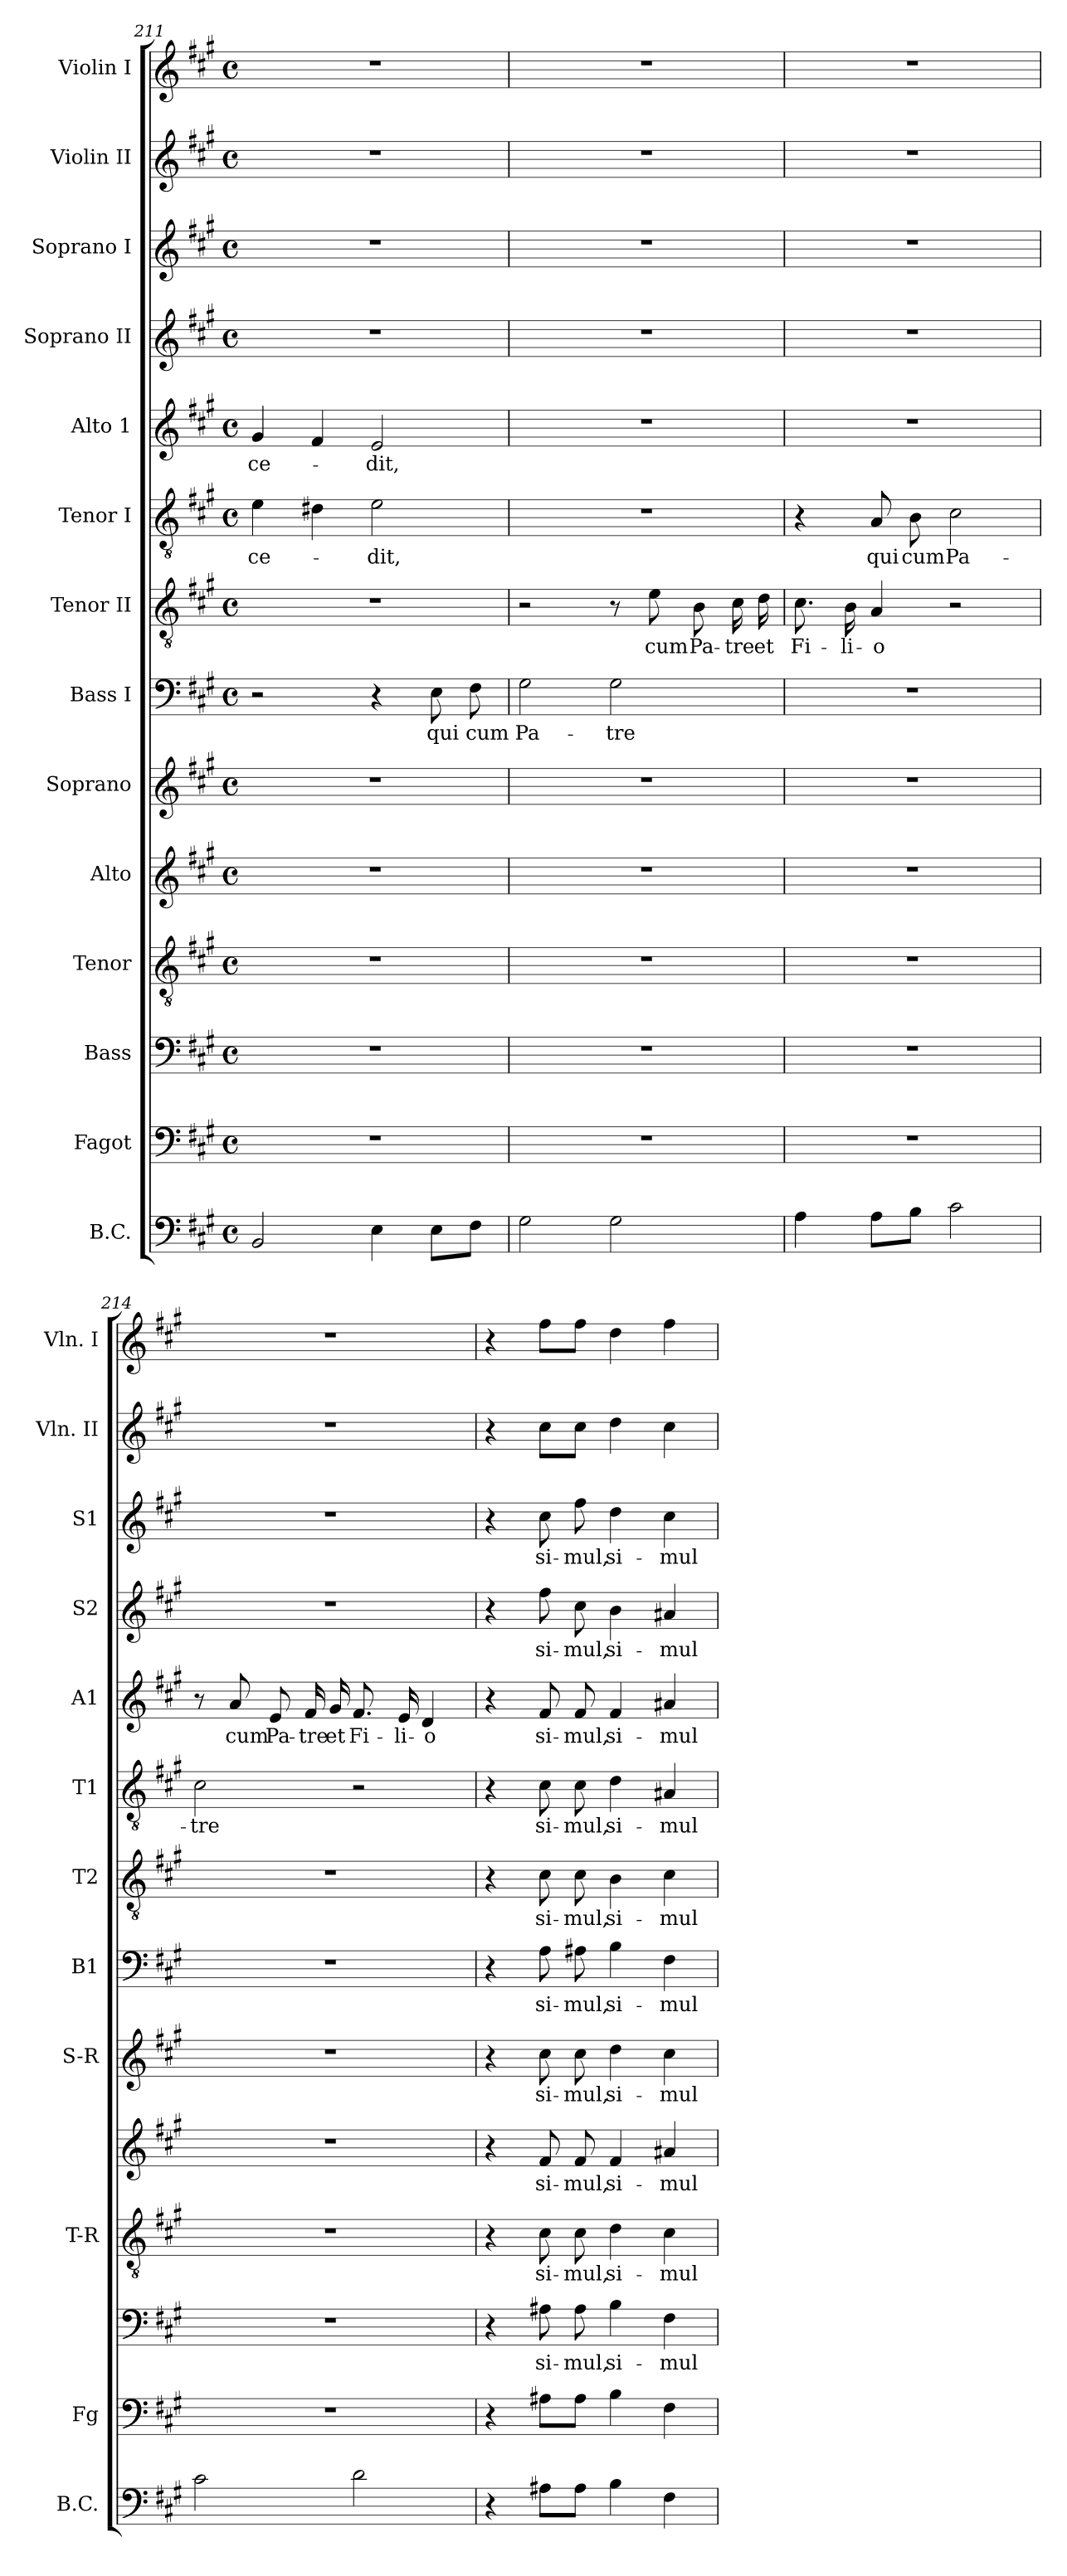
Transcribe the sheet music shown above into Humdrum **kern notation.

**kern	**kern	**kern	**text	**kern	**text	**kern	**text	**kern	**text	**kern	**text	**kern	**text	**kern	**text	**kern	**text	**kern	**text	**kern	**text	**kern	**kern
*part14	*part13	*part12	*part12	*part11	*part11	*part10	*part10	*part9	*part9	*part8	*part8	*part7	*part7	*part6	*part6	*part5	*part5	*part4	*part4	*part3	*part3	*part2	*part1
*staff14	*staff13	*staff12	*staff12	*staff11	*staff11	*staff10	*staff10	*staff9	*staff9	*staff8	*staff8	*staff7	*staff7	*staff6	*staff6	*staff5	*staff5	*staff4	*staff4	*staff3	*staff3	*staff2	*staff1
*I"B.C.	*I"Fagot	*I"Bass	*	*I"Tenor	*	*I"Alto	*	*I"Soprano	*	*I"Bass I	*	*I"Tenor II	*	*I"Tenor I	*	*I"Alto 1	*	*I"Soprano II	*	*I"Soprano I	*	*I"Violin II	*I"Violin I
*I'B.C.	*I'Fg	*	*	*I'T-R	*	*	*	*I'S-R	*	*I'B1	*	*I'T2	*	*I'T1	*	*I'A1	*	*I'S2	*	*I'S1	*	*I'Vln. II	*I'Vln. I
*clefF4	*clefF4	*clefF4	*	*clefGv2	*	*clefG2	*	*clefG2	*	*clefF4	*	*clefGv2	*	*clefGv2	*	*clefG2	*	*clefG2	*	*clefG2	*	*clefG2	*clefG2
*k[f#c#g#]	*k[f#c#g#]	*k[f#c#g#]	*	*k[f#c#g#]	*	*k[f#c#g#]	*	*k[f#c#g#]	*	*k[f#c#g#]	*	*k[f#c#g#]	*	*k[f#c#g#]	*	*k[f#c#g#]	*	*k[f#c#g#]	*	*k[f#c#g#]	*	*k[f#c#g#]	*k[f#c#g#]
*A:	*A:	*A:	*	*A:	*	*A:	*	*A:	*	*A:	*	*A:	*	*A:	*	*A:	*	*A:	*	*A:	*	*A:	*A:
*M4/4	*M4/4	*M4/4	*	*M4/4	*	*M4/4	*	*M4/4	*	*M4/4	*	*M4/4	*	*M4/4	*	*M4/4	*	*M4/4	*	*M4/4	*	*M4/4	*M4/4
*met(c)	*met(c)	*met(c)	*	*met(c)	*	*met(c)	*	*met(c)	*	*met(c)	*	*met(c)	*	*met(c)	*	*met(c)	*	*met(c)	*	*met(c)	*	*met(c)	*met(c)
=211	=211	=211	=211	=211	=211	=211	=211	=211	=211	=211	=211	=211	=211	=211	=211	=211	=211	=211	=211	=211	=211	=211	=211
!	!	!	!	!	!	!	!	!	!	!	!	!	!	!	!LO:LY:b	!	!LO:LY:b	!	!	!	!	!	!
2BB/	1r	1r	.	1r	.	1r	.	1r	.	2r	.	1r	.	4e\	-ce-	4g#/	-ce-	1r	.	1r	.	1r	1r
.	.	.	.	.	.	.	.	.	.	.	.	.	.	4d#X\	.	4f#/	.	.	.	.	.	.	.
!	!	!	!	!	!	!	!	!	!	!	!	!	!	!	!LO:LY:b	!	!LO:LY:b	!	!	!	!	!	!
4E\	.	.	.	.	.	.	.	.	.	4r	.	.	.	2e\	-dit,	2e/	-dit,	.	.	.	.	.	.
!	!	!	!	!	!	!	!	!	!	!	!LO:LY:b	!	!	!	!	!	!	!	!	!	!	!	!
8E\L	.	.	.	.	.	.	.	.	.	8E\	qui	.	.	.	.	.	.	.	.	.	.	.	.
!	!	!	!	!	!	!	!	!	!	!	!LO:LY:b	!	!	!	!	!	!	!	!	!	!	!	!
8F#\J	.	.	.	.	.	.	.	.	.	8F#\	cum	.	.	.	.	.	.	.	.	.	.	.	.
!!LO:PB:g=z
=212	=212	=212	=212	=212	=212	=212	=212	=212	=212	=212	=212	=212	=212	=212	=212	=212	=212	=212	=212	=212	=212	=212	=212
!	!	!	!	!	!	!	!	!	!	!	!LO:LY:b	!	!	!	!	!	!	!	!	!	!	!	!
2G#\	1r	1r	.	1r	.	1r	.	1r	.	2G#\	Pa-	2r	.	1r	.	1r	.	1r	.	1r	.	1r	1r
!	!	!	!	!	!	!	!	!	!	!	!LO:LY:b	!	!	!	!	!	!	!	!	!	!	!	!
2G#\	.	.	.	.	.	.	.	.	.	2G#\	-tre	8r	.	.	.	.	.	.	.	.	.	.	.
!	!	!	!	!	!	!	!	!	!	!	!	!	!LO:LY:b	!	!	!	!	!	!	!	!	!	!
.	.	.	.	.	.	.	.	.	.	.	.	8e\	cum	.	.	.	.	.	.	.	.	.	.
!	!	!	!	!	!	!	!	!	!	!	!	!	!LO:LY:b	!	!	!	!	!	!	!	!	!	!
.	.	.	.	.	.	.	.	.	.	.	.	8B\	Pa-	.	.	.	.	.	.	.	.	.	.
!	!	!	!	!	!	!	!	!	!	!	!	!	!LO:LY:b	!	!	!	!	!	!	!	!	!	!
.	.	.	.	.	.	.	.	.	.	.	.	16c#\	-tre	.	.	.	.	.	.	.	.	.	.
!	!	!	!	!	!	!	!	!	!	!	!	!	!LO:LY:b	!	!	!	!	!	!	!	!	!	!
.	.	.	.	.	.	.	.	.	.	.	.	16d\	et	.	.	.	.	.	.	.	.	.	.
=213	=213	=213	=213	=213	=213	=213	=213	=213	=213	=213	=213	=213	=213	=213	=213	=213	=213	=213	=213	=213	=213	=213	=213
!	!	!	!	!	!	!	!	!	!	!	!	!	!LO:LY:b	!	!	!	!	!	!	!	!	!	!
4A\	1r	1r	.	1r	.	1r	.	1r	.	1r	.	8.c#\	Fi-	4r	.	1r	.	1r	.	1r	.	1r	1r
!	!	!	!	!	!	!	!	!	!	!	!	!	!LO:LY:b	!	!	!	!	!	!	!	!	!	!
.	.	.	.	.	.	.	.	.	.	.	.	16B\	-li-	.	.	.	.	.	.	.	.	.	.
!	!	!	!	!	!	!	!	!	!	!	!	!	!LO:LY:b	!	!LO:LY:b	!	!	!	!	!	!	!	!
8A\L	.	.	.	.	.	.	.	.	.	.	.	4A/	-o	8A/	qui	.	.	.	.	.	.	.	.
!	!	!	!	!	!	!	!	!	!	!	!	!	!	!	!LO:LY:b	!	!	!	!	!	!	!	!
8B\J	.	.	.	.	.	.	.	.	.	.	.	.	.	8B\	cum	.	.	.	.	.	.	.	.
!	!	!	!	!	!	!	!	!	!	!	!	!	!	!	!LO:LY:b	!	!	!	!	!	!	!	!
2c#\	.	.	.	.	.	.	.	.	.	.	.	2r	.	2c#\	Pa-	.	.	.	.	.	.	.	.
=214	=214	=214	=214	=214	=214	=214	=214	=214	=214	=214	=214	=214	=214	=214	=214	=214	=214	=214	=214	=214	=214	=214	=214
!	!	!	!	!	!	!	!	!	!	!	!	!	!	!	!LO:LY:b	!	!	!	!	!	!	!	!
2c#\	1r	1r	.	1r	.	1r	.	1r	.	1r	.	1r	.	2c#\	-tre	8r	.	1r	.	1r	.	1r	1r
!	!	!	!	!	!	!	!	!	!	!	!	!	!	!	!	!	!LO:LY:b	!	!	!	!	!	!
.	.	.	.	.	.	.	.	.	.	.	.	.	.	.	.	8a/	cum	.	.	.	.	.	.
!	!	!	!	!	!	!	!	!	!	!	!	!	!	!	!	!	!LO:LY:b	!	!	!	!	!	!
.	.	.	.	.	.	.	.	.	.	.	.	.	.	.	.	8e/	Pa-	.	.	.	.	.	.
!	!	!	!	!	!	!	!	!	!	!	!	!	!	!	!	!	!LO:LY:b	!	!	!	!	!	!
.	.	.	.	.	.	.	.	.	.	.	.	.	.	.	.	16f#/	-tre	.	.	.	.	.	.
!	!	!	!	!	!	!	!	!	!	!	!	!	!	!	!	!	!LO:LY:b	!	!	!	!	!	!
.	.	.	.	.	.	.	.	.	.	.	.	.	.	.	.	16g#/	et	.	.	.	.	.	.
!	!	!	!	!	!	!	!	!	!	!	!	!	!	!	!	!	!LO:LY:b	!	!	!	!	!	!
2d\	.	.	.	.	.	.	.	.	.	.	.	.	.	2r	.	8.f#/	Fi-	.	.	.	.	.	.
!	!	!	!	!	!	!	!	!	!	!	!	!	!	!	!	!	!LO:LY:b	!	!	!	!	!	!
.	.	.	.	.	.	.	.	.	.	.	.	.	.	.	.	16e/	-li-	.	.	.	.	.	.
!	!	!	!	!	!	!	!	!	!	!	!	!	!	!	!	!	!LO:LY:b	!	!	!	!	!	!
.	.	.	.	.	.	.	.	.	.	.	.	.	.	.	.	4d/	-o	.	.	.	.	.	.
=215	=215	=215	=215	=215	=215	=215	=215	=215	=215	=215	=215	=215	=215	=215	=215	=215	=215	=215	=215	=215	=215	=215	=215
4r	4r	4r	.	4r	.	4r	.	4r	.	4r	.	4r	.	4r	.	4r	.	4r	.	4r	.	4r	4r
!	!	!	!LO:LY:b	!	!LO:LY:b	!	!LO:LY:b	!	!LO:LY:b	!	!LO:LY:b	!	!LO:LY:b	!	!LO:LY:b	!	!LO:LY:b	!	!LO:LY:b	!	!LO:LY:b	!	!
8A#X\L	8A#X\L	8A#X\	si-	8c#\	si-	8f#/	si-	8cc#\	si-	8A\	si-	8c#\	si-	8c#\	si-	8f#/	si-	8ff#\	si-	8cc#\	si-	8cc#\L	8ff#\L
!	!	!	!LO:LY:b	!	!LO:LY:b	!	!LO:LY:b	!	!LO:LY:b	!	!LO:LY:b	!	!LO:LY:b	!	!LO:LY:b	!	!LO:LY:b	!	!LO:LY:b	!	!LO:LY:b	!	!
8A#\J	8A#\J	8A#\	-mul,	8c#\	-mul,	8f#/	-mul,	8cc#\	-mul,	8A#X\	-mul,	8c#\	-mul,	8c#\	-mul,	8f#/	-mul,	8cc#\	-mul,	8ff#\	-mul,	8cc#\J	8ff#\J
!	!	!	!LO:LY:b	!	!LO:LY:b	!	!LO:LY:b	!	!LO:LY:b	!	!LO:LY:b	!	!LO:LY:b	!	!LO:LY:b	!	!LO:LY:b	!	!LO:LY:b	!	!LO:LY:b	!	!
4B\	4B\	4B\	si-	4d\	si-	4f#/	si-	4dd\	si-	4B\	si-	4B\	si-	4d\	si-	4f#/	si-	4b\	si-	4dd\	si-	4dd\	4dd\
!	!	!	!LO:LY:b	!	!LO:LY:b	!	!LO:LY:b	!	!LO:LY:b	!	!LO:LY:b	!	!LO:LY:b	!	!LO:LY:b	!	!LO:LY:b	!	!LO:LY:b	!	!LO:LY:b	!	!
4F#\	4F#\	4F#\	-mul	4c#\	-mul	4a#X/	-mul	4cc#\	-mul	4F#\	-mul	4c#\	-mul	4A#X/	-mul	4a#X/	-mul	4a#X/	-mul	4cc#\	-mul	4cc#\	4ff#\
=	=	=	=	=	=	=	=	=	=	=	=	=	=	=	=	=	=	=	=	=	=	=	=
*-	*-	*-	*-	*-	*-	*-	*-	*-	*-	*-	*-	*-	*-	*-	*-	*-	*-	*-	*-	*-	*-	*-	*-
